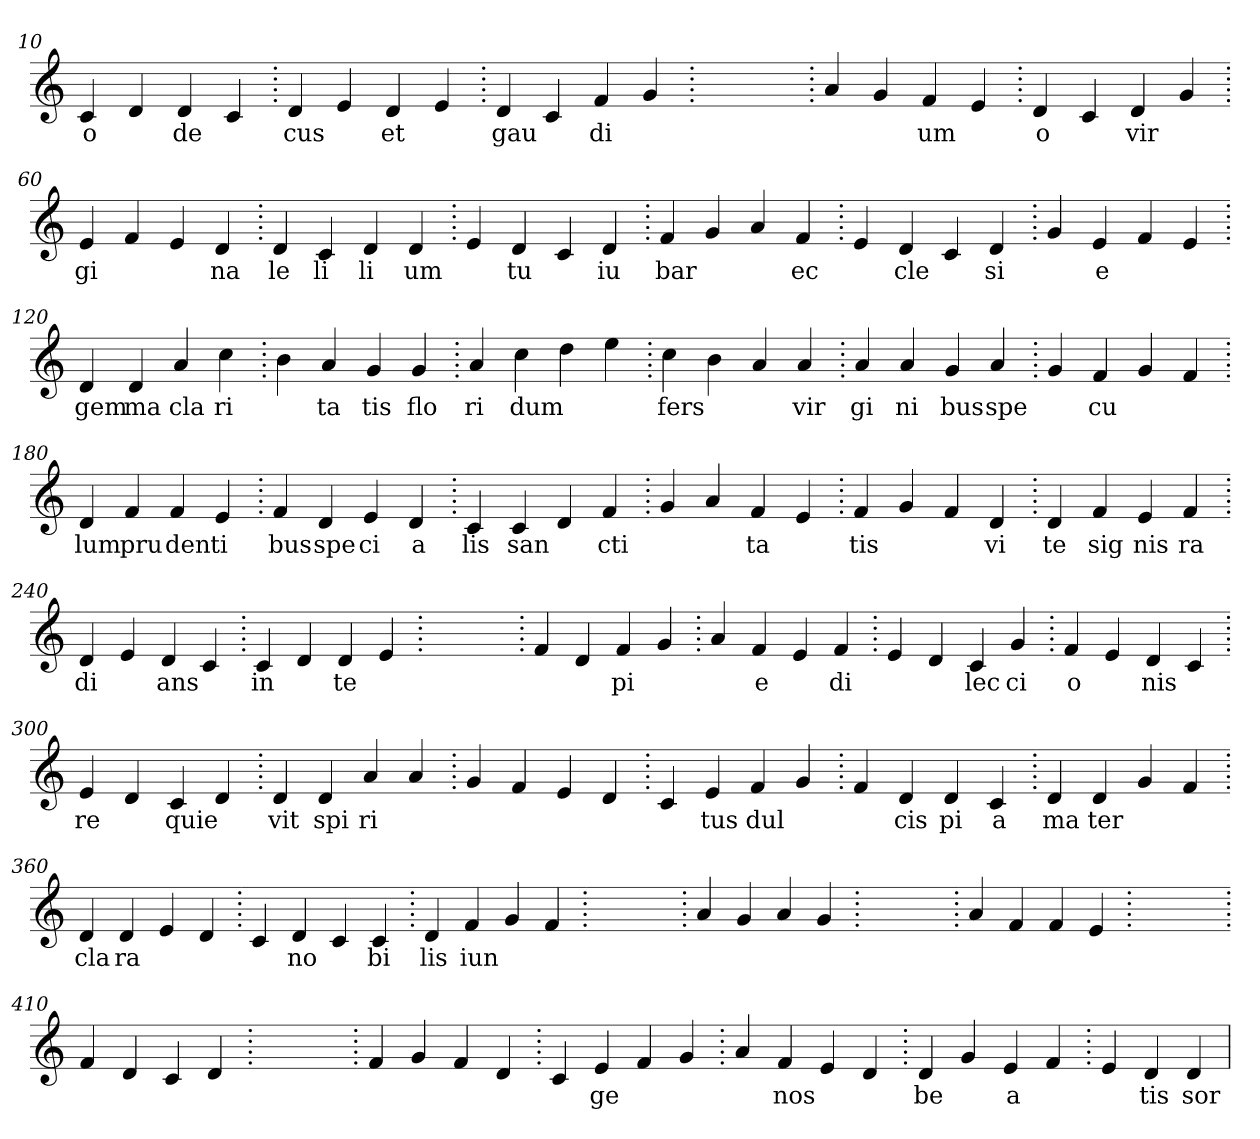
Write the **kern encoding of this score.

**kern	**text
*part1	*part1
*staff1	*staff1
*clefG2	*
=10.	=10.
4c	o
4d	.
4d	de
4c	.
=20.	=20.
4d	cus
4e	.
4d	et
4e	.
=30.	=30.
4d	gau
4c	.
4f	di
4g	.
=40.	=40.
1ryy	.
=40.	=40.
4a	.
4g	.
4f	um
4e	.
=50.	=50.
4d	o
4c	.
4d	vir
4g	.
=60.	=60.
4e	gi
4f	.
4e	.
4d	na
=70.	=70.
4d	le
4c	li
4d	li
4d	um
=80.	=80.
4e	.
4d	tu
4c	.
4d	iu
=90.	=90.
4f	bar
4g	.
4a	.
4f	ec
=100.	=100.
4e	.
4d	cle
4c	.
4d	si
=110.	=110.
4g	.
4e	e
4f	.
4e	.
=120.	=120.
4d	gem
4d	ma
4a	cla
4cc	ri
=130.	=130.
4b	.
4a	ta
4g	tis
4g	flo
=140.	=140.
4a	ri
4cc	dum
4dd	.
4ee	.
=150.	=150.
4cc	fers
4b	.
4a	.
4a	vir
=160.	=160.
4a	gi
4a	ni
4g	bus
4a	spe
=170.	=170.
4g	.
4f	cu
4g	.
4f	.
=180.	=180.
4d	lum
4f	pru
4f	den
4e	ti
=190.	=190.
4f	bus
4d	spe
4e	ci
4d	a
=200.	=200.
4c	lis
4c	san
4d	.
4f	cti
=210.	=210.
4g	.
4a	.
4f	ta
4e	.
=220.	=220.
4f	tis
4g	.
4f	.
4d	vi
=230.	=230.
4d	te
4f	sig
4e	nis
4f	ra
=240.	=240.
4d	di
4e	.
4d	ans
4c	.
=250.	=250.
4c	in
4d	.
4d	te
4e	.
=260.	=260.
1ryy	.
=260.	=260.
4f	.
4d	.
4f	pi
4g	.
=270.	=270.
4a	.
4f	e
4e	.
4f	di
=280.	=280.
4e	.
4d	.
4c	lec
4g	ci
=290.	=290.
4f	o
4e	.
4d	nis
4c	.
=300.	=300.
4e	re
4d	.
4c	quie
4d	.
=310.	=310.
4d	vit
4d	spi
4a	ri
4a	.
=320.	=320.
4g	.
4f	.
4e	.
4d	.
=330.	=330.
4c	.
4e	tus
4f	dul
4g	.
=340.	=340.
4f	.
4d	cis
4d	pi
4c	a
=350.	=350.
4d	ma
4d	ter
4g	.
4f	.
=360.	=360.
4d	cla
4d	ra
4e	.
4d	.
=370.	=370.
4c	.
4d	no
4c	.
4c	bi
=380.	=380.
4d	lis
4f	iun
4g	.
4f	.
=390.	=390.
1ryy	.
=390.	=390.
4a	.
4g	.
4a	.
4g	.
=400.	=400.
1ryy	.
=400.	=400.
4a	.
4f	.
4f	.
4e	.
=410.	=410.
1ryy	.
=410.	=410.
4f	.
4d	.
4c	.
4d	.
=420.	=420.
1ryy	.
=420.	=420.
4f	.
4g	.
4f	.
4d	.
=430.	=430.
4c	.
4e	ge
4f	.
4g	.
=440.	=440.
4a	.
4f	nos
4e	.
4d	.
=450.	=450.
4d	be
4g	.
4e	a
4f	.
=460.	=460.
4e	.
4d	tis
4d	sor
=	=
*-	*-
